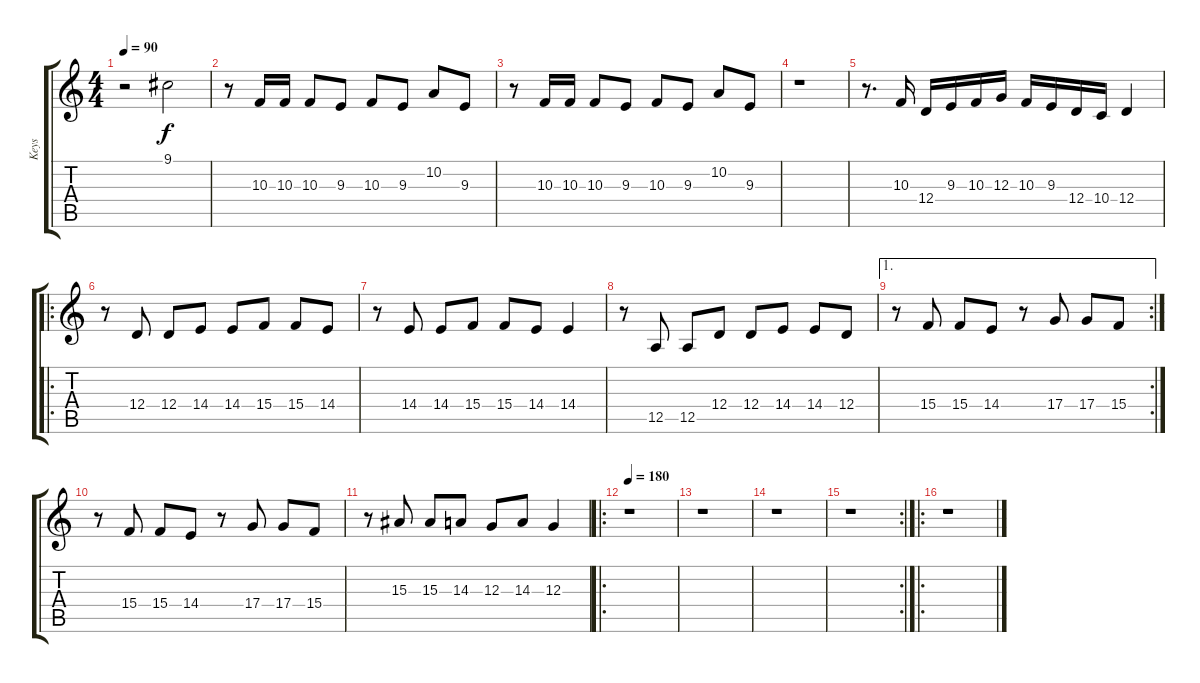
\track ("Keys" "Keys") {instrument synthstrings2}
\staff {score tabs}
\tuning (E4 B3 G3 D3 A2 E2) {hide}
\ts (4 4)
\tempo 90
\clef g2
\ks c
r.2{dy f} 9.1.2 |
r.8 10.3.16 10.3.16 10.3.8 9.3.8 10.3.8 9.3.8 10.2.8 9.3.8 |
r.8 10.3.16 10.3.16 10.3.8 9.3.8 10.3.8 9.3.8 10.2.8 9.3.8 |
r.1 |
r.8{d} 10.3.16 12.4.16 9.3.16 10.3.16 12.3.16 10.3.16 9.3.16 12.4.16 10.4.16 12.4.4 |
\ro
r.8 12.4.8 12.4.8 14.4.8 14.4.8 15.4.8 15.4.8 14.4.8 |
r.8 14.4.8 14.4.8 15.4.8 15.4.8 14.4.8 14.4.4 |
r.8 12.5.8 12.5.8 12.4.8 12.4.8 14.4.8 14.4.8 12.4.8 |
\ae 1
\rc 2
r.8 15.4.8 15.4.8 14.4.8 r.8 17.4.8 17.4.8 15.4.8 |
r.8 15.4.8 15.4.8 14.4.8 r.8 17.4.8 17.4.8 15.4.8 |
r.8 15.3.8 15.3.8 14.3.8 12.3.8 14.3.8 12.3.4 |
\ro
\tempo 180
r.1 |
r.1 |
r.1 |
\rc 2
r.1 |
\ro
r.1
